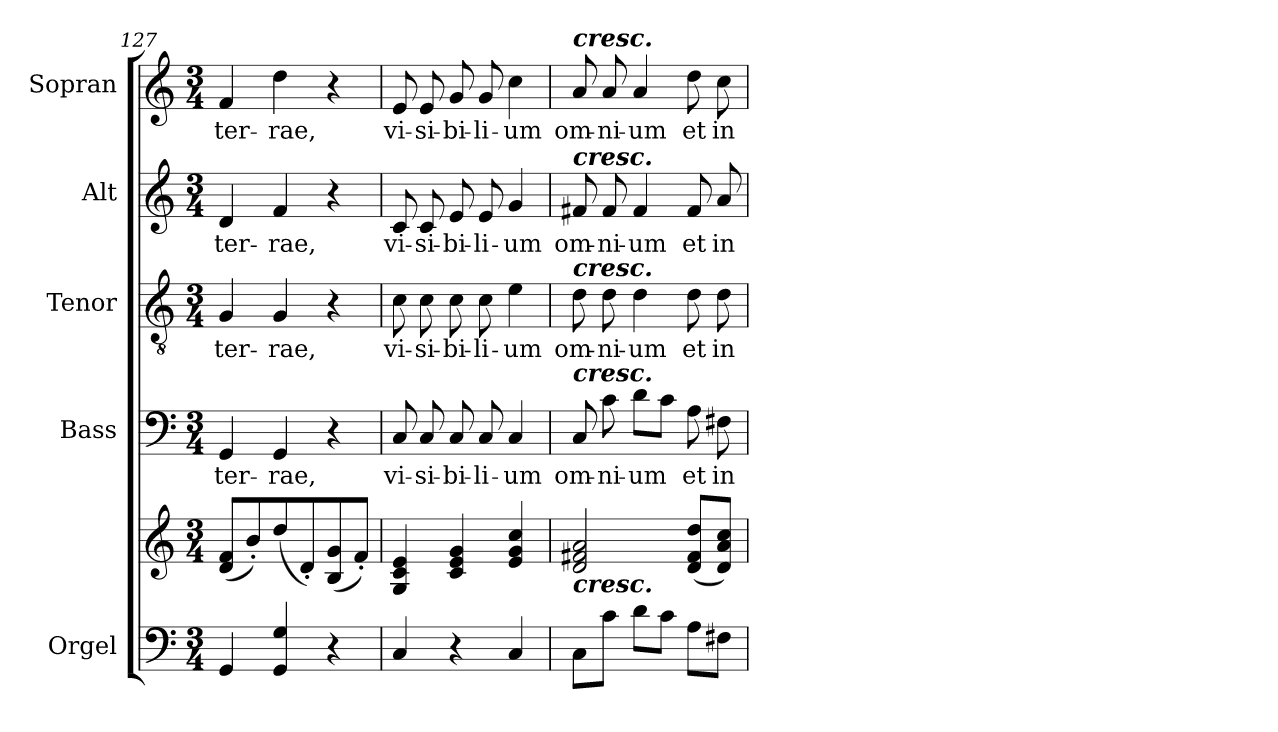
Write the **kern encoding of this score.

**kern	**kern	**kern	**text	**kern	**text	**kern	**text	**kern	**text
*part5	*part5	*part4	*part4	*part3	*part3	*part2	*part2	*part1	*part1
*staff6	*staff5	*staff4	*staff4	*staff3	*staff3	*staff2	*staff2	*staff1	*staff1
*I"Orgel	*	*I"Bass	*	*I"Tenor	*	*I"Alt	*	*I"Sopran	*
*I'Org.	*	*I'B.	*	*I'T.	*	*I'A.	*	*I'S.	*
*clefF4	*clefG2	*clefF4	*	*clefGv2	*	*clefG2	*	*clefG2	*
*k[]	*k[]	*k[]	*	*k[]	*	*k[]	*	*k[]	*
*C:	*C:	*C:	*	*C:	*	*C:	*	*C:	*
*M3/4	*M3/4	*M3/4	*	*M3/4	*	*M3/4	*	*M3/4	*
=127	=127	=127	=127	=127	=127	=127	=127	=127	=127
!	!	!	!LO:LY:b	!	!LO:LY:b	!	!LO:LY:b	!	!LO:LY:b
4GG/	(<8d/ 8f/L	4GG/	ter-	4G/	ter-	4d/	ter-	4f/	ter-
.	8b'</)	.	.	.	.	.	.	.	.
!	!	!	!LO:LY:b	!	!LO:LY:b	!	!LO:LY:b	!	!LO:LY:b
4GG/ 4G/	(<8dd/	4GG/	-rae,	4G/	-rae,	4f/	-rae,	4dd\	-rae,
.	8d'</)	.	.	.	.	.	.	.	.
4r	(<8B/ 8g/	4r	.	4r	.	4r	.	4r	.
.	8f'</J)	.	.	.	.	.	.	.	.
=128	=128	=128	=128	=128	=128	=128	=128	=128	=128
!	!	!	!LO:LY:b	!	!LO:LY:b	!	!LO:LY:b	!	!LO:LY:b
4C/	4G/ 4c/ 4e/	8C/	vi-	8c\	vi-	8c/	vi-	8e/	vi-
!	!	!	!LO:LY:b	!	!LO:LY:b	!	!LO:LY:b	!	!LO:LY:b
.	.	8C/	-si-	8c\	-si-	8c/	-si-	8e/	-si-
!	!	!	!LO:LY:b	!	!LO:LY:b	!	!LO:LY:b	!	!LO:LY:b
4r	4c/ 4e/ 4g/	8C/	-bi-	8c\	-bi-	8e/	-bi-	8g/	-bi-
!	!	!	!LO:LY:b	!	!LO:LY:b	!	!LO:LY:b	!	!LO:LY:b
.	.	8C/	-li-	8c\	-li-	8e/	-li-	8g/	-li-
!	!	!	!LO:LY:b	!	!LO:LY:b	!	!LO:LY:b	!	!LO:LY:b
4C/	4e/ 4g/ 4cc/	4C/	-um	4e\	-um	4g/	-um	4cc\	-um
=129	=129	=129	=129	=129	=129	=129	=129	=129	=129
!	!	!	!	!	!	!	!	!LO:TX:a:Bi:t=cresc.	!
!	!	!	!	!	!	!LO:TX:a:Bi:t=cresc.	!	!	!
!	!	!	!	!LO:TX:a:Bi:t=cresc.	!	!	!	!	!
!	!	!LO:TX:a:Bi:t=cresc.	!	!	!	!	!	!	!
!	!LO:TX:b:Bi:t=cresc.	!	!	!	!	!	!	!	!
!	!	!	!LO:LY:b	!	!LO:LY:b	!	!LO:LY:b	!	!LO:LY:b
8C\L	2d/ 2f#X/ 2a/	8C/	om-	8d\	om-	8f#X/	om-	8a/	om-
!	!	!	!LO:LY:b	!	!LO:LY:b	!	!LO:LY:b	!	!LO:LY:b
8c\J	.	8c\	-ni-	8d\	-ni-	8f#/	-ni-	8a/	-ni-
!	!	!	!LO:LY:b	!	!LO:LY:b	!	!LO:LY:b	!	!LO:LY:b
8d\L	.	8d\L	-um	4d\	-um	4f#/	-um	4a/	-um
8c\J	.	8c\J	.	.	.	.	.	.	.
!	!	!	!LO:LY:b	!	!LO:LY:b	!	!LO:LY:b	!	!LO:LY:b
8A\L	(<8d/ 8f#/ 8dd/L	8A\	et	8d\	et	8f#/	et	8dd\	et
!	!	!	!LO:LY:b	!	!LO:LY:b	!	!LO:LY:b	!	!LO:LY:b
8F#X\J	8d/ 8a/ 8cc/J)	8F#X\	in-	8d\	in-	8a/	in-	8cc\	in-
=	=	=	=	=	=	=	=	=	=
*-	*-	*-	*-	*-	*-	*-	*-	*-	*-
